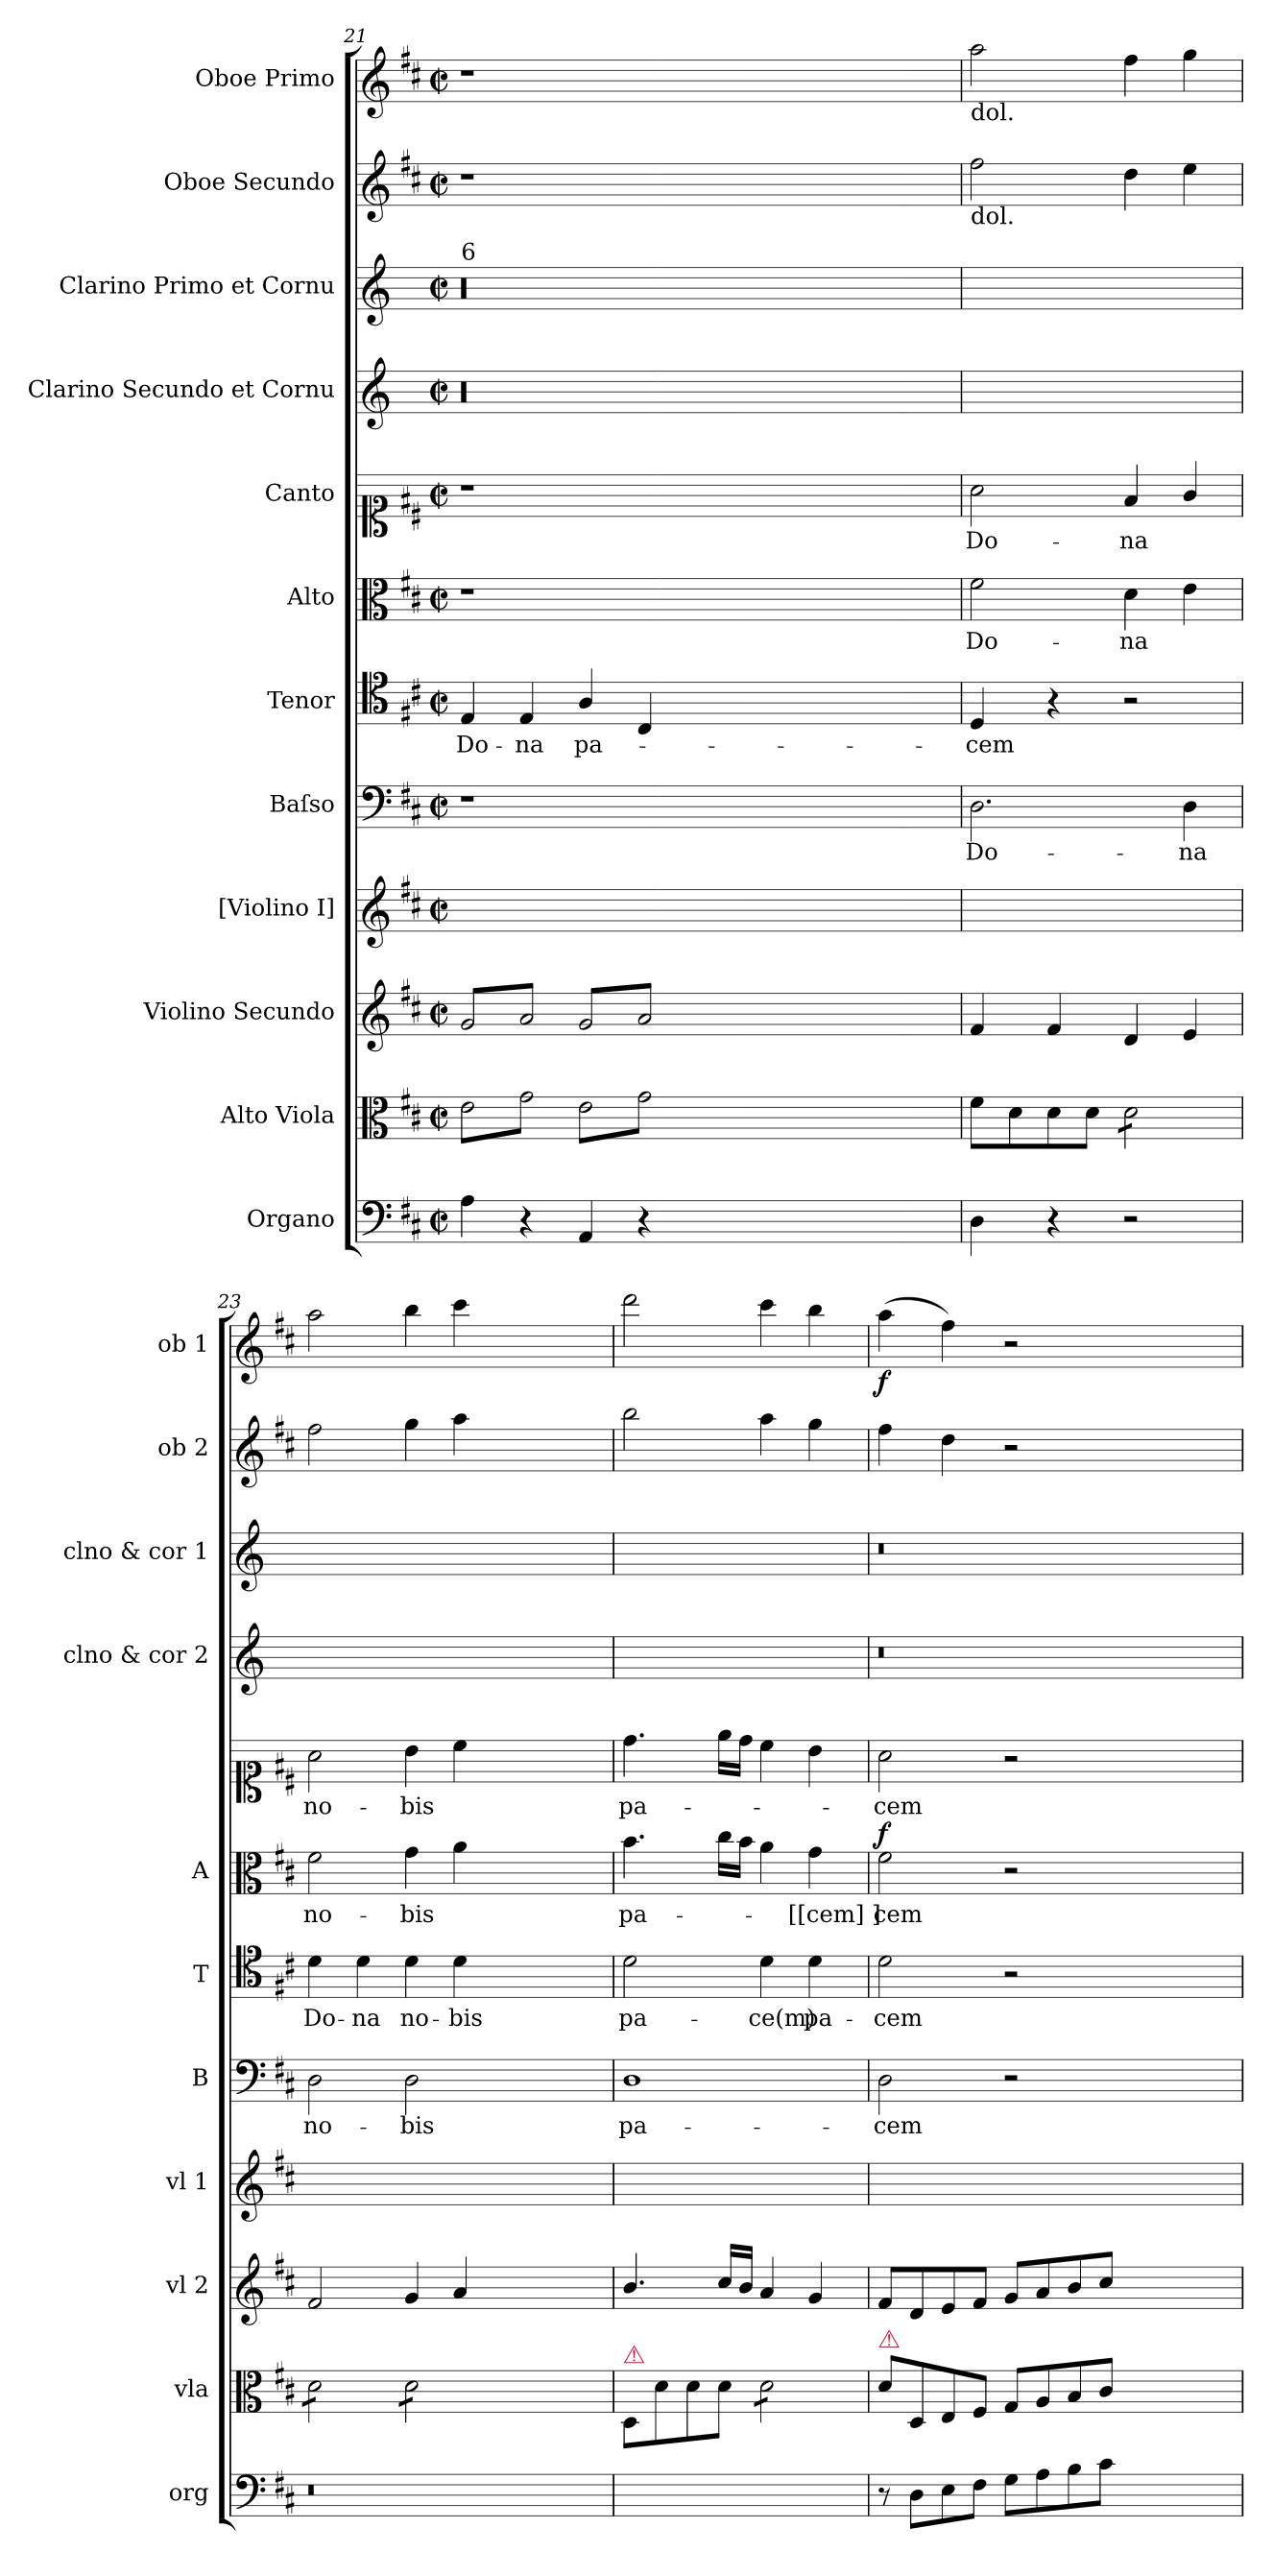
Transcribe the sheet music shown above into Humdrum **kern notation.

**kern	**dynam	**kern	**dynam	**kern	**kern	**kern	**text	**kern	**text	**kern	**text	**dynam	**kern	**text	**dynam	**kern	**kern	**kern	**kern	**dynam
*part12	*part12	*part11	*part11	*part10	*part9	*part8	*part8	*part7	*part7	*part6	*part6	*part6	*part5	*part5	*part5	*part4	*part3	*part2	*part1	*part1
*staff12	*staff12	*staff11	*staff11	*staff10	*staff9	*staff8	*staff8	*staff7	*staff7	*staff6	*staff6	*staff6	*staff5	*staff5	*staff5	*staff4	*staff3	*staff2	*staff1	*staff1
*I"Organo	*	*I"Alto Viola	*	*I"Violino Secundo	*I"[Violino I]	*I"Baſso	*	*I"Tenor	*	*I"Alto	*	*	*I"Canto	*	*	*I"Clarino Secundo et Cornu	*I"Clarino Primo et Cornu	*I"Oboe Secundo	*I"Oboe Primo	*
*I'org	*	*I'vla	*	*I'vl 2	*I'vl 1	*I'B	*	*I'T	*	*I'A	*	*	*	*	*	*I'clno & cor 2	*I'clno & cor 1	*I'ob 2	*I'ob 1	*
*clefF4	*	*clefC3	*	*clefG2	*clefG2	*clefF4	*	*clefC4	*	*clefC3	*	*	*clefC1	*	*	*clefG2	*clefG2	*clefG2	*clefG2	*
*	*	*	*	*	*	*	*	*	*	*	*	*	*	*	*	*ITrd-1c-2	*ITrd-1c-2	*	*	*
*k[f#c#]	*	*k[f#c#]	*	*k[f#c#]	*k[f#c#]	*k[f#c#]	*	*k[f#c#]	*	*k[f#c#]	*	*	*k[f#c#]	*	*	*k[f#c#]	*k[f#c#]	*k[f#c#]	*k[f#c#]	*
*D:	*	*D:	*	*D:	*D:	*D:	*	*D:	*	*D:	*	*	*D:	*	*	*D:	*D:	*D:	*D:	*
*M2/2	*	*M2/2	*	*M2/2	*M2/2	*M2/2	*	*M2/2	*	*M2/2	*	*	*M2/2	*	*	*M2/2	*M2/2	*M2/2	*M2/2	*
*met(c|)	*	*met(c|)	*	*met(c|)	*met(c|)	*met(c|)	*	*met(c|)	*	*met(c|)	*	*	*met(c|)	*	*	*met(c|)	*met(c|)	*met(c|)	*met(c|)	*
=21	=21	=21	=21	=21	=21	=21	=21	=21	=21	=21	=21	=21	=21	=21	=21	=21	=21	=21	=21	=21
!	!	!	!	!	!	!	!	!	!	!	!	!	!	!	!	!	!LO:TX:a:t=6	!	!	!
*	*	*tremolo	*	*	*	*	*	*	*	*	*	*	*	*	*	*	*	*	*	*
*	*	*	*	*tremolo	*	*	*	*	*	*	*	*	*	*	*	*	*	*	*	*
4A\	.	8e\L	.	8g/L	1ryy	1r	.	4E/	Do-	1r	.	.	1r	.	.	00r	00r	1r	1r	.
.	.	8g\	.	8a/	.	.	.	.	.	.	.	.	.	.	.	.	.	.	.	.
4r	.	8e\	.	8g/	.	.	.	4E/	-na	.	.	.	.	.	.	.	.	.	.	.
.	.	8g\J	.	8a/J	.	.	.	.	.	.	.	.	.	.	.	.	.	.	.	.
4AA/	.	8e\L	.	8g/L	.	.	.	4A/	pa-	.	.	.	.	.	.	.	.	.	.	.
.	.	8g\	.	8a/	.	.	.	.	.	.	.	.	.	.	.	.	.	.	.	.
4r	.	8e\	.	8g/	.	.	.	4C#/	.	.	.	.	.	.	.	.	.	.	.	.
.	.	8g\J	.	8a/J	.	.	.	.	.	.	.	.	.	.	.	.	.	.	.	.
*	*	*	*	*Xtremolo	*	*	*	*	*	*	*	*	*	*	*	*	*	*	*	*
*	*	*Xtremolo	*	*	*	*	*	*	*	*	*	*	*	*	*	*	*	*	*	*
0.ryy	.	0.ryy	.	0.ryy	0.ryy	0.ryy	.	0.ryy	.	0.ryy	.	.	0.ryy	.	.	.	.	0.ryy	0.ryy	.
.	.	.	.	.	.	.	.	.	.	.	.	.	.	.	.	.	.	.	.	.
=22	=22	=22	=22	=22	=22	=22	=22	=22	=22	=22	=22	=22	=22	=22	=22	=22	=22	=22	=22	=22
!	!	!	!	!	!	!	!	!	!	!	!	!	!	!	!	!	!	!	!LO:TX:b:t=dol.	!
!	!	!	!	!	!	!	!	!	!	!	!	!	!	!	!	!	!	!LO:TX:b:t=dol.	!	!
!	!	!	!	!	!	!	!	!	!	!	!	!LO:DY:a:rj	!	!	!LO:DY:a	!	!	!	!	!
4D\	.	8f#\L	pp&colon;	4f#/	1ryy	2.D\	Do-	4D/	-cem	2f#\	Do-	po	2a\	Do-	po	1ryy	1ryy	2ff#\	2aa\	.
.	.	8d\	.	.	.	.	.	.	.	.	.	.	.	.	.	.	.	.	.	.
4r	.	8d\	.	4f#/	.	.	.	4r	.	.	.	.	.	.	.	.	.	.	.	.
.	.	8d\J	.	.	.	.	.	.	.	.	.	.	.	.	.	.	.	.	.	.
*	*	*tremolo	*	*	*	*	*	*	*	*	*	*	*	*	*	*	*	*	*	*
2r	.	8d\L	.	4d/	.	.	.	2r	.	4d\	-na	.	4f#/	-na	.	.	.	4dd\	4ff#\	.
.	.	8d\	.	.	.	.	.	.	.	.	.	.	.	.	.	.	.	.	.	.
.	.	8d\	.	4e/	.	4D\	-na	.	.	4e\	.	.	4g/	.	.	.	.	4ee\	4gg\	.
.	.	8d\J	.	.	.	.	.	.	.	.	.	.	.	.	.	.	.	.	.	.
=23	=23	=23	=23	=23	=23	=23	=23	=23	=23	=23	=23	=23	=23	=23	=23	=23	=23	=23	=23	=23
0r	.	8d\L	.	2f#/	1ryy	2D\	no-	4d\	Do-	2f#\	no-	.	2a\	no-	.	0ryy	0ryy	2ff#\	2aa\	.
.	.	8d\	.	.	.	.	.	.	.	.	.	.	.	.	.	.	.	.	.	.
.	.	8d\	.	.	.	.	.	4d\	-na	.	.	.	.	.	.	.	.	.	.	.
.	.	8d\J	.	.	.	.	.	.	.	.	.	.	.	.	.	.	.	.	.	.
.	.	8d\L	.	4g/	.	2D\	-bis	4d\	no-	4g\	-bis	.	4b\	-bis	.	.	.	4gg\	4bb\	.
.	.	8d\	.	.	.	.	.	.	.	.	.	.	.	.	.	.	.	.	.	.
.	.	8d\	.	4a/	.	.	.	4d\	-bis	4a\	.	.	4cc#\	.	.	.	.	4aa\	4ccc#\	.
.	.	8d\J	.	.	.	.	.	.	.	.	.	.	.	.	.	.	.	.	.	.
*	*	*Xtremolo	*	*	*	*	*	*	*	*	*	*	*	*	*	*	*	*	*	*
.	.	1ryy	.	1ryy	1ryy	1ryy	.	1ryy	.	1ryy	.	.	1ryy	.	.	.	.	1ryy	1ryy	.
=24	=24	=24	=24	=24	=24	=24	=24	=24	=24	=24	=24	=24	=24	=24	=24	=24	=24	=24	=24	=24
!	!	!LO:TX:a:color=crimson:t=⚠	!	!	!	!	!	!	!	!	!	!	!	!	!	!	!	!	!	!
1ryy	.	8D/L	.	4.b/	1ryy	1D	pa-	2d\	pa-	4.b\	pa-	.	4.dd\	pa-	.	1ryy	1ryy	2bb\	2ddd\	.
.	.	8d\	.	.	.	.	.	.	.	.	.	.	.	.	.	.	.	.	.	.
.	.	8d\	.	.	.	.	.	.	.	.	.	.	.	.	.	.	.	.	.	.
.	.	8d\J	.	16cc#/LL	.	.	.	.	.	16cc#\LL	.	.	16ee\LL	.	.	.	.	.	.	.
.	.	.	.	16b/JJ	.	.	.	.	.	16b\JJ	.	.	16dd\JJ	.	.	.	.	.	.	.
*	*	*tremolo	*	*	*	*	*	*	*	*	*	*	*	*	*	*	*	*	*	*
.	.	8d\L	.	4a/	.	.	.	4d\	-ce(m)	4a\	.	.	4cc#\	.	.	.	.	4aa\	4ccc#\	.
.	.	8d\	.	.	.	.	.	.	.	.	.	.	.	.	.	.	.	.	.	.
!	!	!	!	!	!	!	!	!	!LO:LY:i	!	!	!	!	!	!	!	!	!	!	!
.	.	8d\	.	4g/	.	.	.	4d\	pa-	4g\	-[[cem]]-	.	4b\	.	.	.	.	4gg\	4bb\	.
.	.	8d\J	.	.	.	.	.	.	.	.	.	.	.	.	.	.	.	.	.	.
*	*	*Xtremolo	*	*	*	*	*	*	*	*	*	*	*	*	*	*	*	*	*	*
=25	=25	=25	=25	=25	=25	=25	=25	=25	=25	=25	=25	=25	=25	=25	=25	=25	=25	=25	=25	=25
!	!	!LO:TX:a:color=crimson:t=⚠	!	!	!	!	!	!	!	!	!	!	!	!	!	!	!	!	!	!
!	!	!	!	!	!	!	!	!	!LO:LY:i	!	!	!LO:DY:a	!	!	!LO:DY:a	!	!	!	!	!
8r	.	8d\L	.	8f#/L	1ryy	2D\	-cem	2d\	-cem	2f#\	-cem	f	2a\	-cem	for	0r	0r	4ff#\	(>4aa\	f.
8D\L	for	8D/	.	8d/	.	.	.	.	.	.	.	.	.	.	.	.	.	.	.	.
8E\	.	8E/	.	8e/	.	.	.	.	.	.	.	.	.	.	.	.	.	4dd\	4ff#\)	.
8F#\J	.	8F#/J	.	8f#/J	.	.	.	.	.	.	.	.	.	.	.	.	.	.	.	.
8G\L	.	8G/L	.	8g/L	.	2r	.	2r	.	2r	.	.	2r	.	.	.	.	2r	2r	.
8A\	.	8A/	.	8a/	.	.	.	.	.	.	.	.	.	.	.	.	.	.	.	.
8B\	.	8B/	.	8b/	.	.	.	.	.	.	.	.	.	.	.	.	.	.	.	.
8c#\J	.	8c#/J	.	8cc#/J	.	.	.	.	.	.	.	.	.	.	.	.	.	.	.	.
1ryy	.	1ryy	.	1ryy	1ryy	1ryy	.	1ryy	.	1ryy	.	.	1ryy	.	.	.	.	1ryy	1ryy	.
=	=	=	=	=	=	=	=	=	=	=	=	=	=	=	=	=	=	=	=	=
*-	*-	*-	*-	*-	*-	*-	*-	*-	*-	*-	*-	*-	*-	*-	*-	*-	*-	*-	*-	*-
